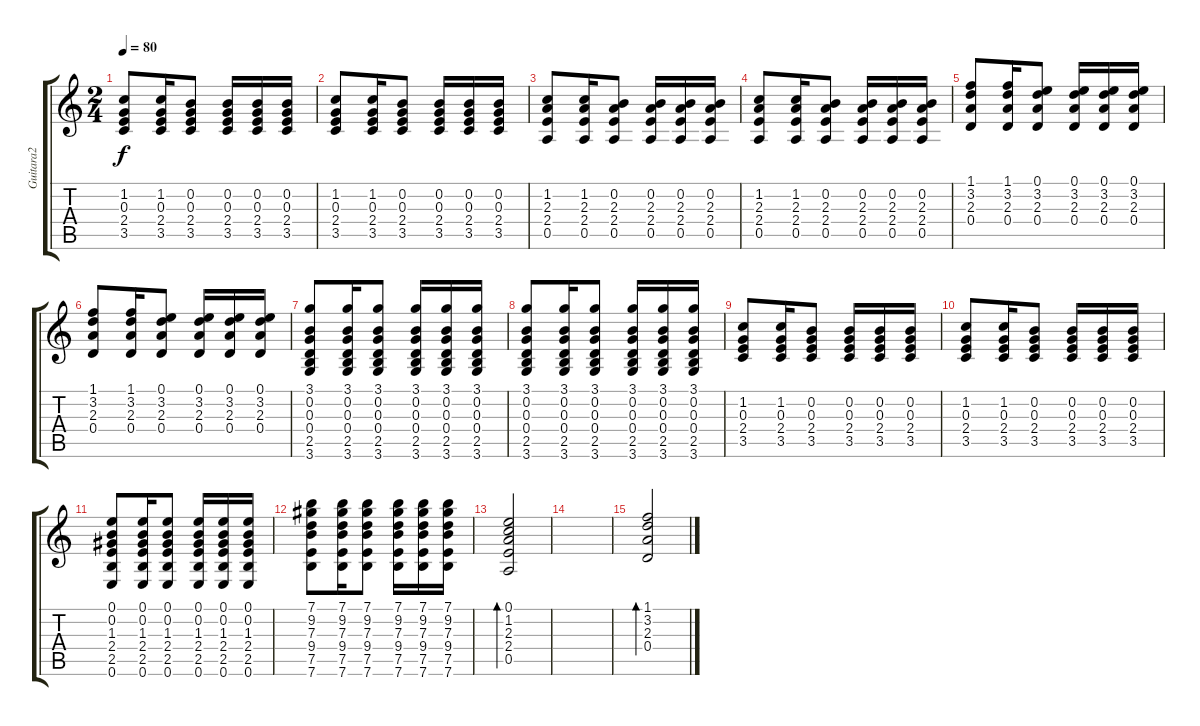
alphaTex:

\track ("Guitara2" "Guitara2") {instrument acousticguitarnylon}
\staff {score tabs}
\tuning (E4 B3 G3 D3 A2 E2) {hide}
\ts (2 4)
\tempo 80
\clef g2
\ks aminor
(1.2 0.3 2.4 3.5).8{dy f} (1.2 0.3 2.4 3.5).16 (0.2 0.3 2.4 3.5).8 (0.2 0.3 2.4 3.5).16 (0.2 0.3 2.4 3.5).16 (0.2 0.3 2.4 3.5).16 |
(1.2 0.3 2.4 3.5).8 (1.2 0.3 2.4 3.5).16 (0.2 0.3 2.4 3.5).8 (0.2 0.3 2.4 3.5).16 (0.2 0.3 2.4 3.5).16 (0.2 0.3 2.4 3.5).16 |
(1.2 2.3 2.4 0.5).8 (1.2 2.3 2.4 0.5).16 (0.2 2.3 2.4 0.5).8 (0.2 2.3 2.4 0.5).16 (0.2 2.3 2.4 0.5).16 (0.2 2.3 2.4 0.5).16 |
(1.2 2.3 2.4 0.5).8 (1.2 2.3 2.4 0.5).16 (0.2 2.3 2.4 0.5).8 (0.2 2.3 2.4 0.5).16 (0.2 2.3 2.4 0.5).16 (0.2 2.3 2.4 0.5).16 |
(1.1 3.2 2.3 0.4).8 (1.1 3.2 2.3 0.4).16 (0.1 3.2 2.3 0.4).8 (0.1 3.2 2.3 0.4).16 (0.1 3.2 2.3 0.4).16 (0.1 3.2 2.3 0.4).16 |
(1.1 3.2 2.3 0.4).8 (1.1 3.2 2.3 0.4).16 (0.1 3.2 2.3 0.4).8 (0.1 3.2 2.3 0.4).16 (0.1 3.2 2.3 0.4).16 (0.1 3.2 2.3 0.4).16 |
(3.1 0.2 0.3 0.4 2.5 3.6).8 (3.1 0.2 0.3 0.4 2.5 3.6).16 (3.1 0.2 0.3 0.4 2.5 3.6).8 (3.1 0.2 0.3 0.4 2.5 3.6).16 (3.1 0.2 0.3 0.4 2.5 3.6).16 (3.1 0.2 0.3 0.4 2.5 3.6).16 |
(3.1 0.2 0.3 0.4 2.5 3.6).8 (3.1 0.2 0.3 0.4 2.5 3.6).16 (3.1 0.2 0.3 0.4 2.5 3.6).8 (3.1 0.2 0.3 0.4 2.5 3.6).16 (3.1 0.2 0.3 0.4 2.5 3.6).16 (3.1 0.2 0.3 0.4 2.5 3.6).16 |
(1.2 0.3 2.4 3.5).8 (1.2 0.3 2.4 3.5).16 (0.2 0.3 2.4 3.5).8 (0.2 0.3 2.4 3.5).16 (0.2 0.3 2.4 3.5).16 (0.2 0.3 2.4 3.5).16 |
(1.2 0.3 2.4 3.5).8 (1.2 0.3 2.4 3.5).16 (0.2 0.3 2.4 3.5).8 (0.2 0.3 2.4 3.5).16 (0.2 0.3 2.4 3.5).16 (0.2 0.3 2.4 3.5).16 |
(0.1 0.2 1.3 2.4 2.5 0.6).8 (0.1 0.2 1.3 2.4 2.5 0.6).16 (0.1 0.2 1.3 2.4 2.5 0.6).8 (0.1 0.2 1.3 2.4 2.5 0.6).16 (0.1 0.2 1.3 2.4 2.5 0.6).16 (0.1 0.2 1.3 2.4 2.5 0.6).16 |
(7.1 9.2 7.3 9.4 7.5 7.6).8 (7.1 9.2 7.3 9.4 7.5 7.6).16 (7.1 9.2 7.3 9.4 7.5 7.6).8 (7.1 9.2 7.3 9.4 7.5 7.6).16 (7.1 9.2 7.3 9.4 7.5 7.6).16 (7.1 9.2 7.3 9.4 7.5 7.6).16 |
(0.1 1.2 2.3 2.4 0.5).2{bd 240} |
|
(1.1 3.2 2.3 0.4).2{bd 240}
